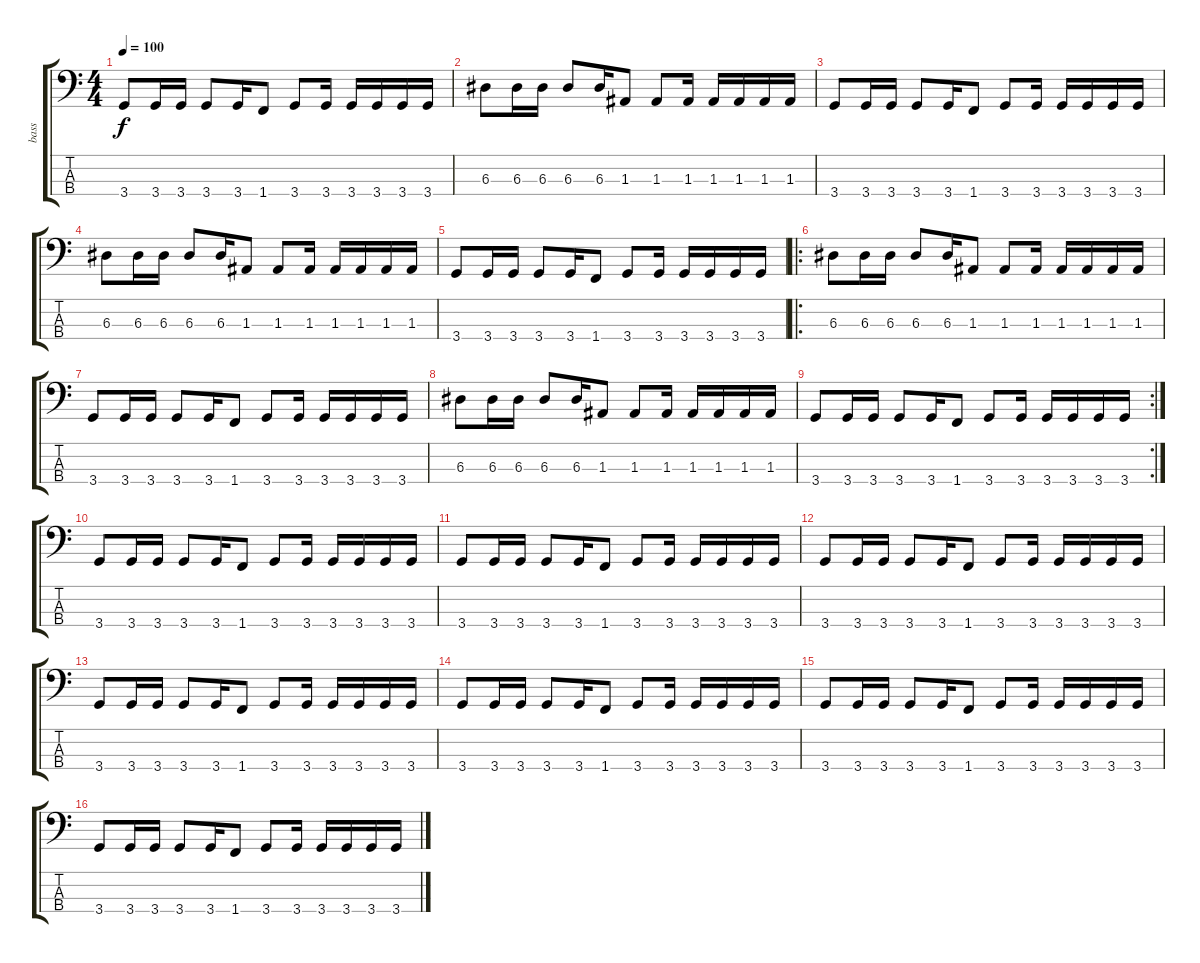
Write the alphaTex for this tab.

\track ("bass" "bass") {instrument acousticguitarnylon}
\staff {score tabs}
\tuning (G2 D2 A1 E1) {hide}
\ts (4 4)
\tempo 100
\clef f4
\ks c
3.4.8{dy f} 3.4.16 3.4.16 3.4.8 3.4.16 1.4.8 3.4.8 3.4.16 3.4.16 3.4.16 3.4.16 3.4.16 |
6.3.8 6.3.16 6.3.16 6.3.8 6.3.16 1.3.8 1.3.8 1.3.16 1.3.16 1.3.16 1.3.16 1.3.16 |
3.4.8 3.4.16 3.4.16 3.4.8 3.4.16 1.4.8 3.4.8 3.4.16 3.4.16 3.4.16 3.4.16 3.4.16 |
6.3.8 6.3.16 6.3.16 6.3.8 6.3.16 1.3.8 1.3.8 1.3.16 1.3.16 1.3.16 1.3.16 1.3.16 |
3.4.8 3.4.16 3.4.16 3.4.8 3.4.16 1.4.8 3.4.8 3.4.16 3.4.16 3.4.16 3.4.16 3.4.16 |
\ro
6.3.8 6.3.16 6.3.16 6.3.8 6.3.16 1.3.8 1.3.8 1.3.16 1.3.16 1.3.16 1.3.16 1.3.16 |
3.4.8 3.4.16 3.4.16 3.4.8 3.4.16 1.4.8 3.4.8 3.4.16 3.4.16 3.4.16 3.4.16 3.4.16 |
6.3.8 6.3.16 6.3.16 6.3.8 6.3.16 1.3.8 1.3.8 1.3.16 1.3.16 1.3.16 1.3.16 1.3.16 |
\rc 2
3.4.8 3.4.16 3.4.16 3.4.8 3.4.16 1.4.8 3.4.8 3.4.16 3.4.16 3.4.16 3.4.16 3.4.16 |
3.4.8 3.4.16 3.4.16 3.4.8 3.4.16 1.4.8 3.4.8 3.4.16 3.4.16 3.4.16 3.4.16 3.4.16 |
3.4.8 3.4.16 3.4.16 3.4.8 3.4.16 1.4.8 3.4.8 3.4.16 3.4.16 3.4.16 3.4.16 3.4.16 |
3.4.8 3.4.16 3.4.16 3.4.8 3.4.16 1.4.8 3.4.8 3.4.16 3.4.16 3.4.16 3.4.16 3.4.16 |
3.4.8 3.4.16 3.4.16 3.4.8 3.4.16 1.4.8 3.4.8 3.4.16 3.4.16 3.4.16 3.4.16 3.4.16 |
3.4.8 3.4.16 3.4.16 3.4.8 3.4.16 1.4.8 3.4.8 3.4.16 3.4.16 3.4.16 3.4.16 3.4.16 |
3.4.8 3.4.16 3.4.16 3.4.8 3.4.16 1.4.8 3.4.8 3.4.16 3.4.16 3.4.16 3.4.16 3.4.16 |
3.4.8 3.4.16 3.4.16 3.4.8 3.4.16 1.4.8 3.4.8 3.4.16 3.4.16 3.4.16 3.4.16 3.4.16
